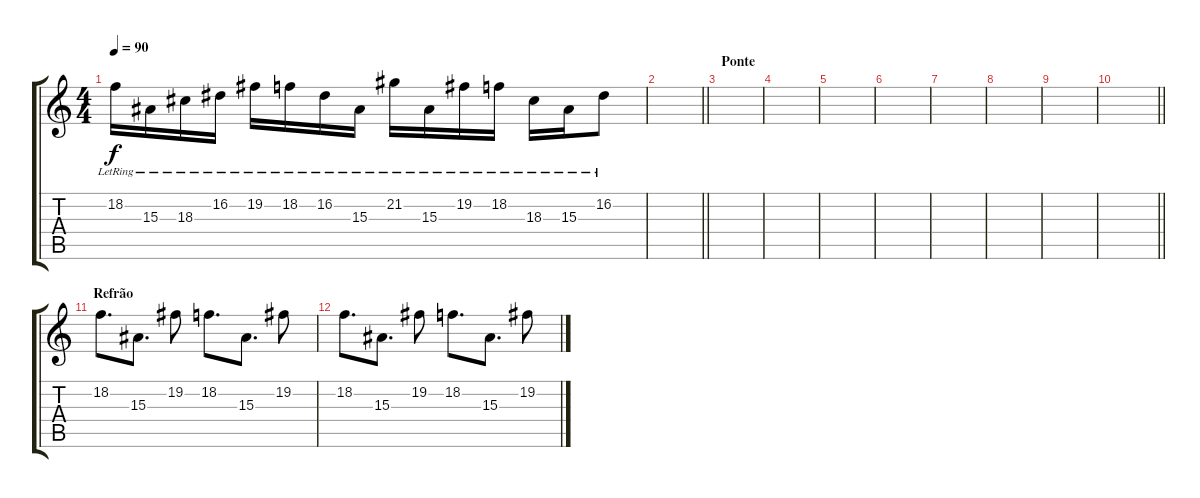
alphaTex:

\track "" {instrument acousticgrandpiano}
\staff {score tabs}
\tuning (E4 B3 G3 D3 A2 E2) {hide}
\ts (4 4)
\tempo 90
\clef g2
\ks c
18.2{lr}.16{dy f} 15.3{lr}.16 18.3{lr}.16 16.2{lr}.16 19.2{lr}.16 18.2{lr}.16 16.2{lr}.16 15.3{lr}.16 21.2{lr}.16 15.3{lr}.16 19.2{lr}.16 18.2{lr}.16 18.3{lr}.16 15.3{lr}.16 16.2{lr}.8 |
\barLineRight lightlight
|
\section ("" "Ponte")
|
|
|
|
|
|
|
\barLineRight lightlight
|
\section ("" "Refrão")
18.2.8{d} 15.3.8{d} 19.2.8 18.2.8{d} 15.3.8{d} 19.2.8 |
18.2.8{d} 15.3.8{d} 19.2.8 18.2.8{d} 15.3.8{d} 19.2.8
